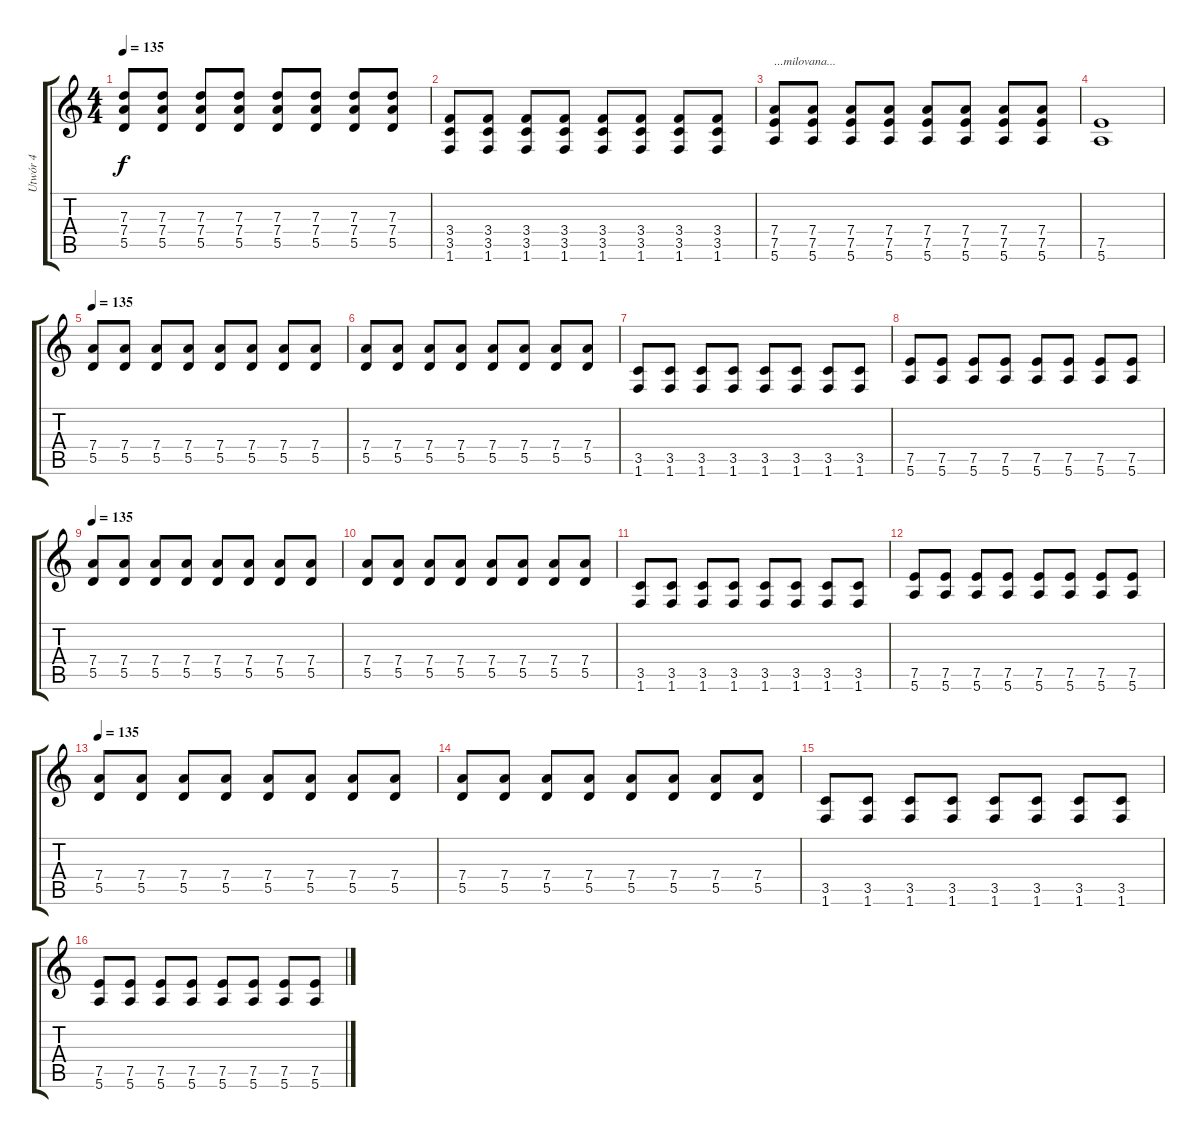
\track ("Utwór 4" "Utwór 4") {instrument distortionguitar}
\staff {score tabs}
\tuning (E4 B3 G3 D3 A2 E2) {hide}
\ts (4 4)
\tempo 135
\clef g2
\ks c
(7.3 7.4 5.5).8{dy f} (7.3 7.4 5.5).8 (7.3 7.4 5.5).8 (7.3 7.4 5.5).8 (7.3 7.4 5.5).8 (7.3 7.4 5.5).8 (7.3 7.4 5.5).8 (7.3 7.4 5.5).8 |
(3.4 3.5 1.6).8 (3.4 3.5 1.6).8 (3.4 3.5 1.6).8 (3.4 3.5 1.6).8 (3.4 3.5 1.6).8 (3.4 3.5 1.6).8 (3.4 3.5 1.6).8 (3.4 3.5 1.6).8 |
(7.4 7.5 5.6).8{txt "...milovana..."} (7.4 7.5 5.6).8 (7.4 7.5 5.6).8 (7.4 7.5 5.6).8 (7.4 7.5 5.6).8 (7.4 7.5 5.6).8 (7.4 7.5 5.6).8 (7.4 7.5 5.6).8 |
(7.5 5.6).1 |
\tempo 135
(7.4 5.5).8 (7.4 5.5).8 (7.4 5.5).8 (7.4 5.5).8 (7.4 5.5).8 (7.4 5.5).8 (7.4 5.5).8 (7.4 5.5).8 |
(7.4 5.5).8 (7.4 5.5).8 (7.4 5.5).8 (7.4 5.5).8 (7.4 5.5).8 (7.4 5.5).8 (7.4 5.5).8 (7.4 5.5).8 |
(3.5 1.6).8 (3.5 1.6).8 (3.5 1.6).8 (3.5 1.6).8 (3.5 1.6).8 (3.5 1.6).8 (3.5 1.6).8 (3.5 1.6).8 |
(7.5 5.6).8 (7.5 5.6).8 (7.5 5.6).8 (7.5 5.6).8 (7.5 5.6).8 (7.5 5.6).8 (7.5 5.6).8 (7.5 5.6).8 |
\tempo 135
(7.4 5.5).8 (7.4 5.5).8 (7.4 5.5).8 (7.4 5.5).8 (7.4 5.5).8 (7.4 5.5).8 (7.4 5.5).8 (7.4 5.5).8 |
(7.4 5.5).8 (7.4 5.5).8 (7.4 5.5).8 (7.4 5.5).8 (7.4 5.5).8 (7.4 5.5).8 (7.4 5.5).8 (7.4 5.5).8 |
(3.5 1.6).8 (3.5 1.6).8 (3.5 1.6).8 (3.5 1.6).8 (3.5 1.6).8 (3.5 1.6).8 (3.5 1.6).8 (3.5 1.6).8 |
(7.5 5.6).8 (7.5 5.6).8 (7.5 5.6).8 (7.5 5.6).8 (7.5 5.6).8 (7.5 5.6).8 (7.5 5.6).8 (7.5 5.6).8 |
\tempo 135
(7.4 5.5).8 (7.4 5.5).8 (7.4 5.5).8 (7.4 5.5).8 (7.4 5.5).8 (7.4 5.5).8 (7.4 5.5).8 (7.4 5.5).8 |
(7.4 5.5).8 (7.4 5.5).8 (7.4 5.5).8 (7.4 5.5).8 (7.4 5.5).8 (7.4 5.5).8 (7.4 5.5).8 (7.4 5.5).8 |
(3.5 1.6).8 (3.5 1.6).8 (3.5 1.6).8 (3.5 1.6).8 (3.5 1.6).8 (3.5 1.6).8 (3.5 1.6).8 (3.5 1.6).8 |
(7.5 5.6).8 (7.5 5.6).8 (7.5 5.6).8 (7.5 5.6).8 (7.5 5.6).8 (7.5 5.6).8 (7.5 5.6).8 (7.5 5.6).8
